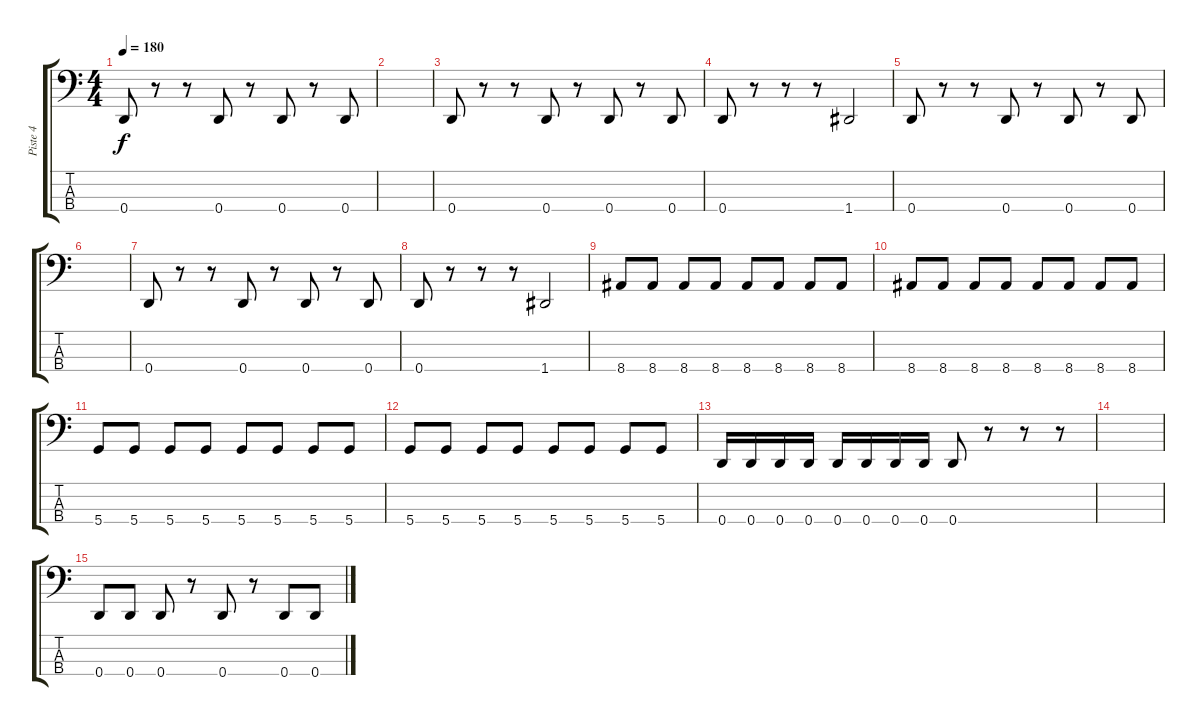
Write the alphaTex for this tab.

\track ("Piste 4" "Piste 4") {instrument electricbassfinger}
\staff {score tabs}
\tuning (G2 D2 A1 D1) {hide}
\ts (4 4)
\tempo 180
\clef f4
\ks c
0.4.8{dy f} r.8 r.8 0.4.8 r.8 0.4.8 r.8 0.4.8 |
|
0.4.8 r.8 r.8 0.4.8 r.8 0.4.8 r.8 0.4.8 |
0.4.8 r.8 r.8 r.8 1.4.2 |
0.4.8 r.8 r.8 0.4.8 r.8 0.4.8 r.8 0.4.8 |
|
0.4.8 r.8 r.8 0.4.8 r.8 0.4.8 r.8 0.4.8 |
0.4.8 r.8 r.8 r.8 1.4.2 |
8.4.8 8.4.8 8.4.8 8.4.8 8.4.8 8.4.8 8.4.8 8.4.8 |
8.4.8 8.4.8 8.4.8 8.4.8 8.4.8 8.4.8 8.4.8 8.4.8 |
5.4.8 5.4.8 5.4.8 5.4.8 5.4.8 5.4.8 5.4.8 5.4.8 |
5.4.8 5.4.8 5.4.8 5.4.8 5.4.8 5.4.8 5.4.8 5.4.8 |
0.4.16 0.4.16 0.4.16 0.4.16 0.4.16 0.4.16 0.4.16 0.4.16 0.4.8 r.8 r.8 r.8 |
|
0.4.8 0.4.8 0.4.8 r.8 0.4.8 r.8 0.4.8 0.4.8
